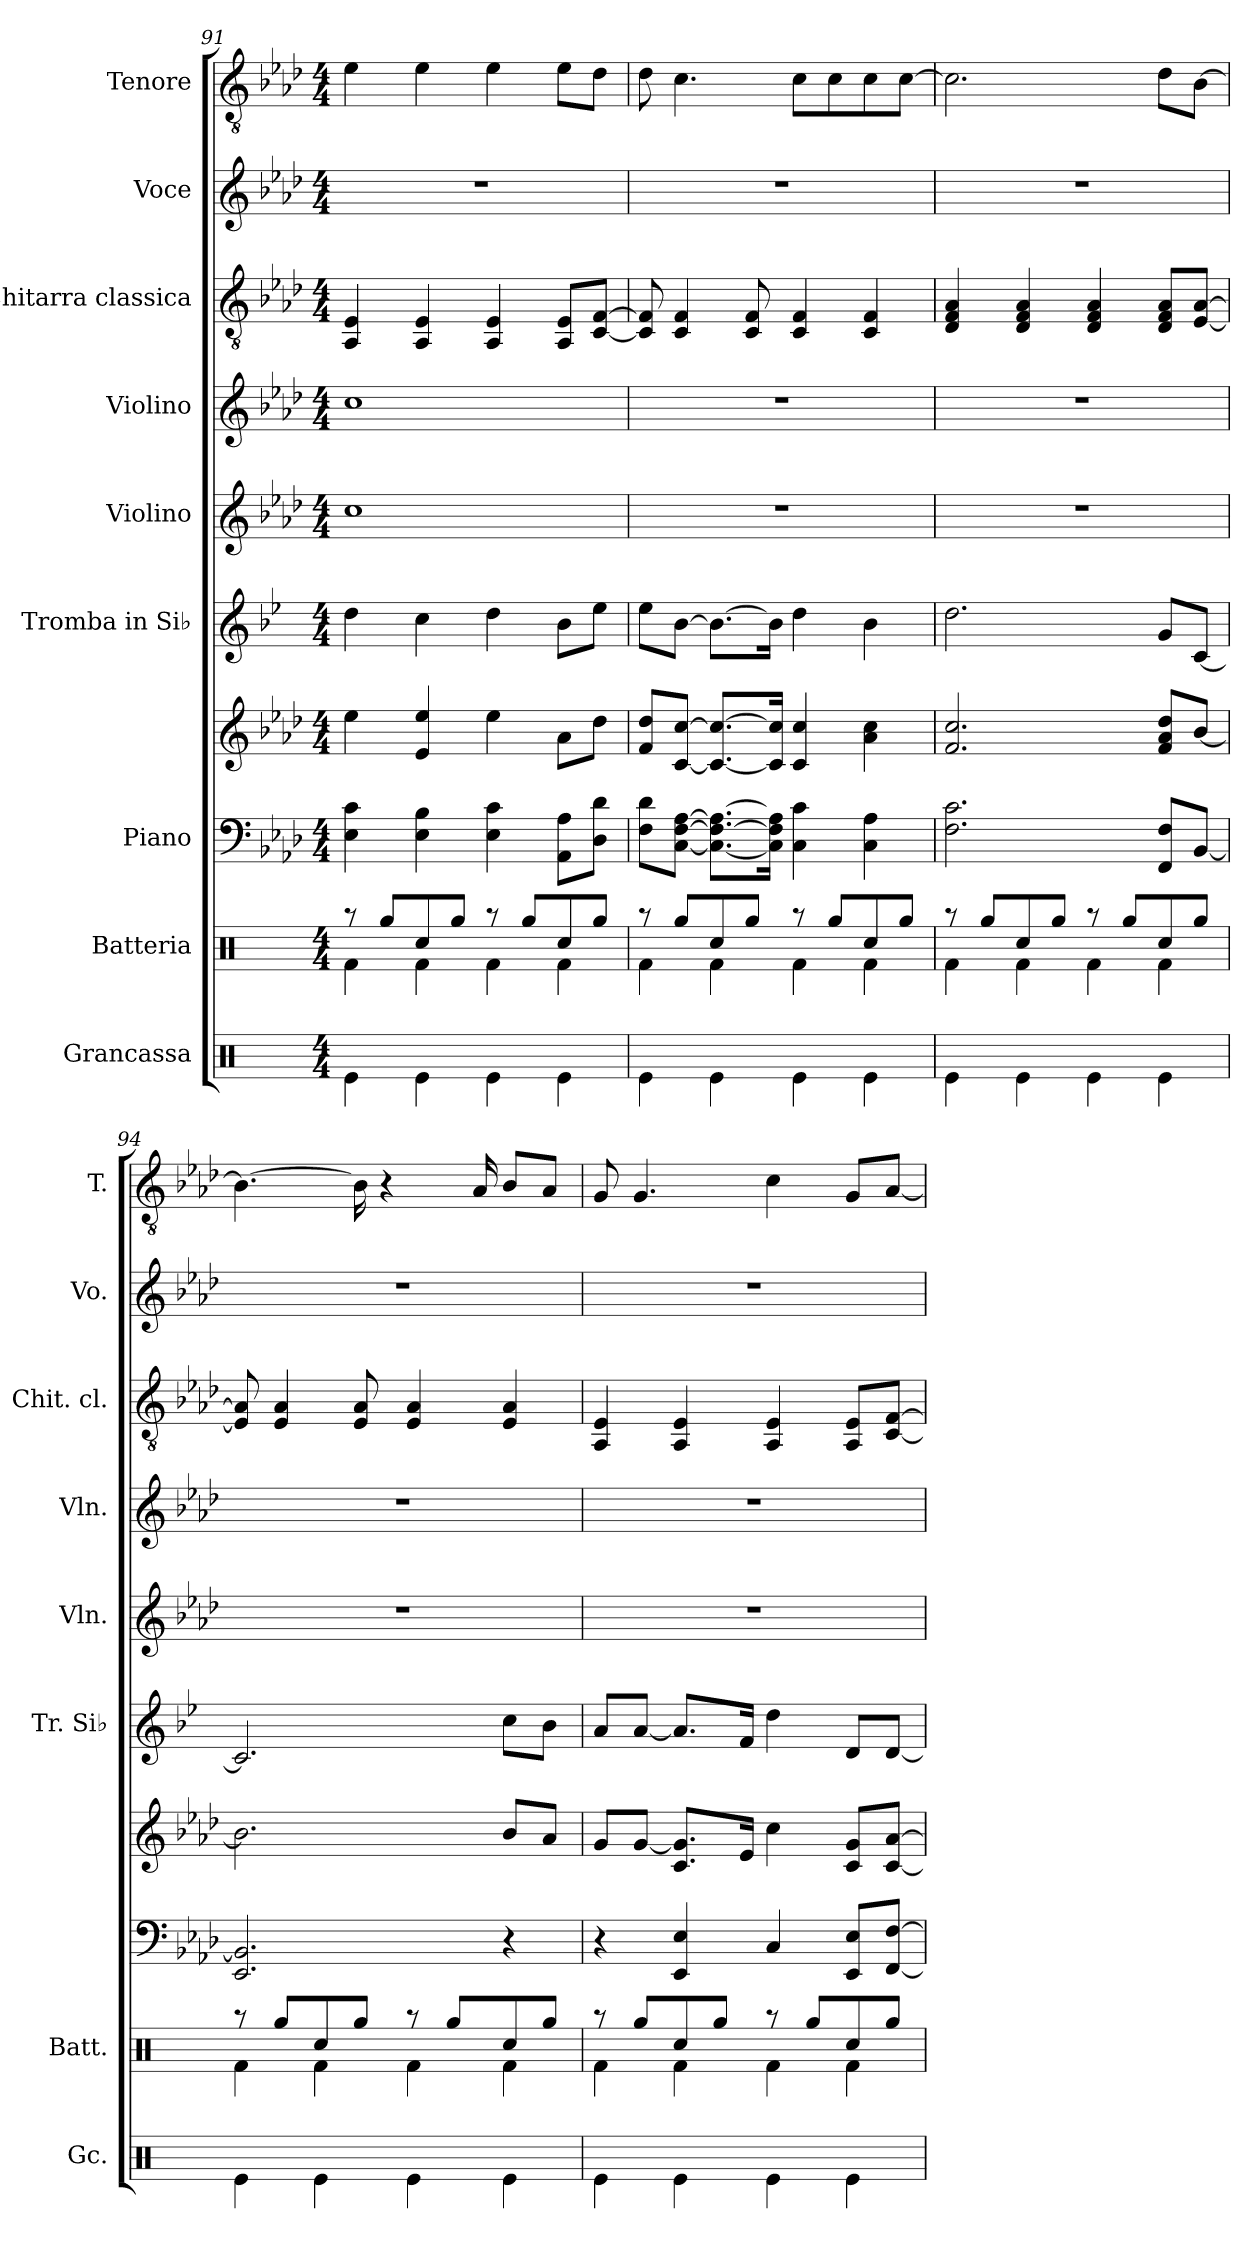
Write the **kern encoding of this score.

**kern	**kern	**kern	**kern	**kern	**kern	**kern	**kern	**kern	**kern
*part9	*part8	*part7	*part7	*part6	*part5	*part4	*part3	*part2	*part1
*staff10	*staff9	*staff8	*staff7	*staff6	*staff5	*staff4	*staff3	*staff2	*staff1
*I"Grancassa	*I"Batteria	*I"Piano	*	*I"Tromba in Si♭	*I"Violino	*I"Violino	*I"Chitarra classica	*I"Voce	*I"Tenore
*I'Gc.	*I'Batt.	*	*	*I'Tr. Si♭	*I'Vln.	*I'Vln.	*I'Chit. cl.	*I'Vo.	*I'T.
!!LO:PB:g=z
*clefX	*clefX	*clefF4	*clefG2	*clefG2	*clefG2	*clefG2	*clefGv2	*clefG2	*clefGv2
*	*	*	*	*ITrd1c2	*	*	*	*	*
*k[]	*k[]	*k[b-e-a-d-]	*k[b-e-a-d-]	*k[b-e-a-d-]	*k[b-e-a-d-]	*k[b-e-a-d-]	*k[b-e-a-d-]	*k[b-e-a-d-]	*k[b-e-a-d-]
*M4/4	*M4/4	*M4/4	*M4/4	*M4/4	*M4/4	*M4/4	*M4/4	*M4/4	*M4/4
=91	=91	=91	=91	=91	=91	=91	=91	=91	=91
*	*^	*	*	*	*	*	*	*	*
4Re\	8r	4Rf\	4E-\ 4c\	4ee-\	4cc\	1cc	1cc	4AA-/ 4E-/	1r	4e-\
.	8Rgg/L	.	.	.	.	.	.	.	.	.
4Re\	8Rcc/	4Rf\	4E-\ 4B-\	4e-/ 4ee-/	4b-\	.	.	4AA-/ 4E-/	.	4e-\
.	8Rgg/J	.	.	.	.	.	.	.	.	.
4Re\	8r	4Rf\	4E-\ 4c\	4ee-\	4cc\	.	.	4AA-/ 4E-/	.	4e-\
.	8Rgg/L	.	.	.	.	.	.	.	.	.
4Re\	8Rcc/	4Rf\	8AA-\ 8A-\L	8a-\L	8a-\L	.	.	8AA-/ 8E-/L	.	8e-\L
.	8Rgg/J	.	8D-\ 8d-\J	8dd-\J	8dd-\J	.	.	[8C/ [8F/J	.	8d-\J
=92	=92	=92	=92	=92	=92	=92	=92	=92	=92	=92
4Re\	8r	4Rf\	8F\ 8d-\L	8f/ 8dd-/L	8dd-\L	1r	1r	8C/] 8F/]	1r	8d-\
.	8Rgg/L	.	[8C\ [8F\ [8A-\J	[8c/ [8cc/J	[8a-\J	.	.	4C/ 4F/	.	4.c\
4Re\	8Rcc/	4Rf\	8.C\_ 8.F\_ 8.A-\_L	8.c/_ 8.cc/_L	8.a-\L_	.	.	.	.	.
.	8Rgg/J	.	.	.	.	.	.	8C/ 8F/	.	.
.	.	.	16C\] 16F\] 16A-\]Jk	16c/] 16cc/]Jk	16a-\Jk]	.	.	.	.	.
4Re\	8r	4Rf\	4C\ 4c\	4c/ 4cc/	4cc\	.	.	4C/ 4F/	.	8c\L
.	8Rgg/L	.	.	.	.	.	.	.	.	8c\
4Re\	8Rcc/	4Rf\	4C\ 4A-\	4a-\ 4cc\	4a-\	.	.	4C/ 4F/	.	8c\
.	8Rgg/J	.	.	.	.	.	.	.	.	[8c\J
=93	=93	=93	=93	=93	=93	=93	=93	=93	=93	=93
4Re\	8r	4Rf\	2.F\ 2.c\	2.f/ 2.cc/	2.cc\	1r	1r	4D-/ 4F/ 4A-/	1r	2.c\]
.	8Rgg/L	.	.	.	.	.	.	.	.	.
4Re\	8Rcc/	4Rf\	.	.	.	.	.	4D-/ 4F/ 4A-/	.	.
.	8Rgg/J	.	.	.	.	.	.	.	.	.
4Re\	8r	4Rf\	.	.	.	.	.	4D-/ 4F/ 4A-/	.	.
.	8Rgg/L	.	.	.	.	.	.	.	.	.
4Re\	8Rcc/	4Rf\	8FF/ 8F/L	8f/ 8a-/ 8dd-/L	8f/L	.	.	8D-/ 8F/ 8A-/L	.	8d-\L
.	8Rgg/J	.	[8BB-/J	[8b-/J	[8B-/J	.	.	[8E-/ [8A-/J	.	[8B-\J
=94	=94	=94	=94	=94	=94	=94	=94	=94	=94	=94
4Re\	8r	4Rf\	2.EE-/ 2.BB-/]	2.b-\]	2.B-/]	1r	1r	8E-/] 8A-/]	1r	4.B-\_
.	8Rgg/L	.	.	.	.	.	.	4E-/ 4A-/	.	.
4Re\	8Rcc/	4Rf\	.	.	.	.	.	.	.	.
.	8Rgg/J	.	.	.	.	.	.	8E-/ 8A-/	.	16B-\]
.	.	.	.	.	.	.	.	.	.	4r
4Re\	8r	4Rf\	.	.	.	.	.	4E-/ 4A-/	.	.
.	8Rgg/L	.	.	.	.	.	.	.	.	.
.	.	.	.	.	.	.	.	.	.	16A-/
4Re\	8Rcc/	4Rf\	4r	8b-/L	8b-\L	.	.	4E-/ 4A-/	.	8B-/L
.	8Rgg/J	.	.	8a-/J	8a-\J	.	.	.	.	8A-/J
!!LO:PB:g=z
=95	=95	=95	=95	=95	=95	=95	=95	=95	=95	=95
4Re\	8r	4Rf\	4r	8g/L	8g/L	1r	1r	4AA-/ 4E-/	1r	8G/
.	8Rgg/L	.	.	[8g/J	[8g/J	.	.	.	.	4.G/
4Re\	8Rcc/	4Rf\	4EE-/ 4E-/	8.c/ 8.g/]L	8.g/L]	.	.	4AA-/ 4E-/	.	.
.	8Rgg/J	.	.	.	.	.	.	.	.	.
.	.	.	.	16e-/Jk	16e-/Jk	.	.	.	.	.
4Re\	8r	4Rf\	4C/	4cc\	4cc\	.	.	4AA-/ 4E-/	.	4c\
.	8Rgg/L	.	.	.	.	.	.	.	.	.
4Re\	8Rcc/	4Rf\	8EE-/ 8E-/L	8c/ 8g/L	8c/L	.	.	8AA-/ 8E-/L	.	8G/L
.	8Rgg/J	.	[8FF/ [8F/J	[8c/ [8a-/J	[8c/J	.	.	[8C/ [8F/J	.	[8A-/J
*	*v	*v	*	*	*	*	*	*	*	*
=	=	=	=	=	=	=	=	=	=
*-	*-	*-	*-	*-	*-	*-	*-	*-	*-
